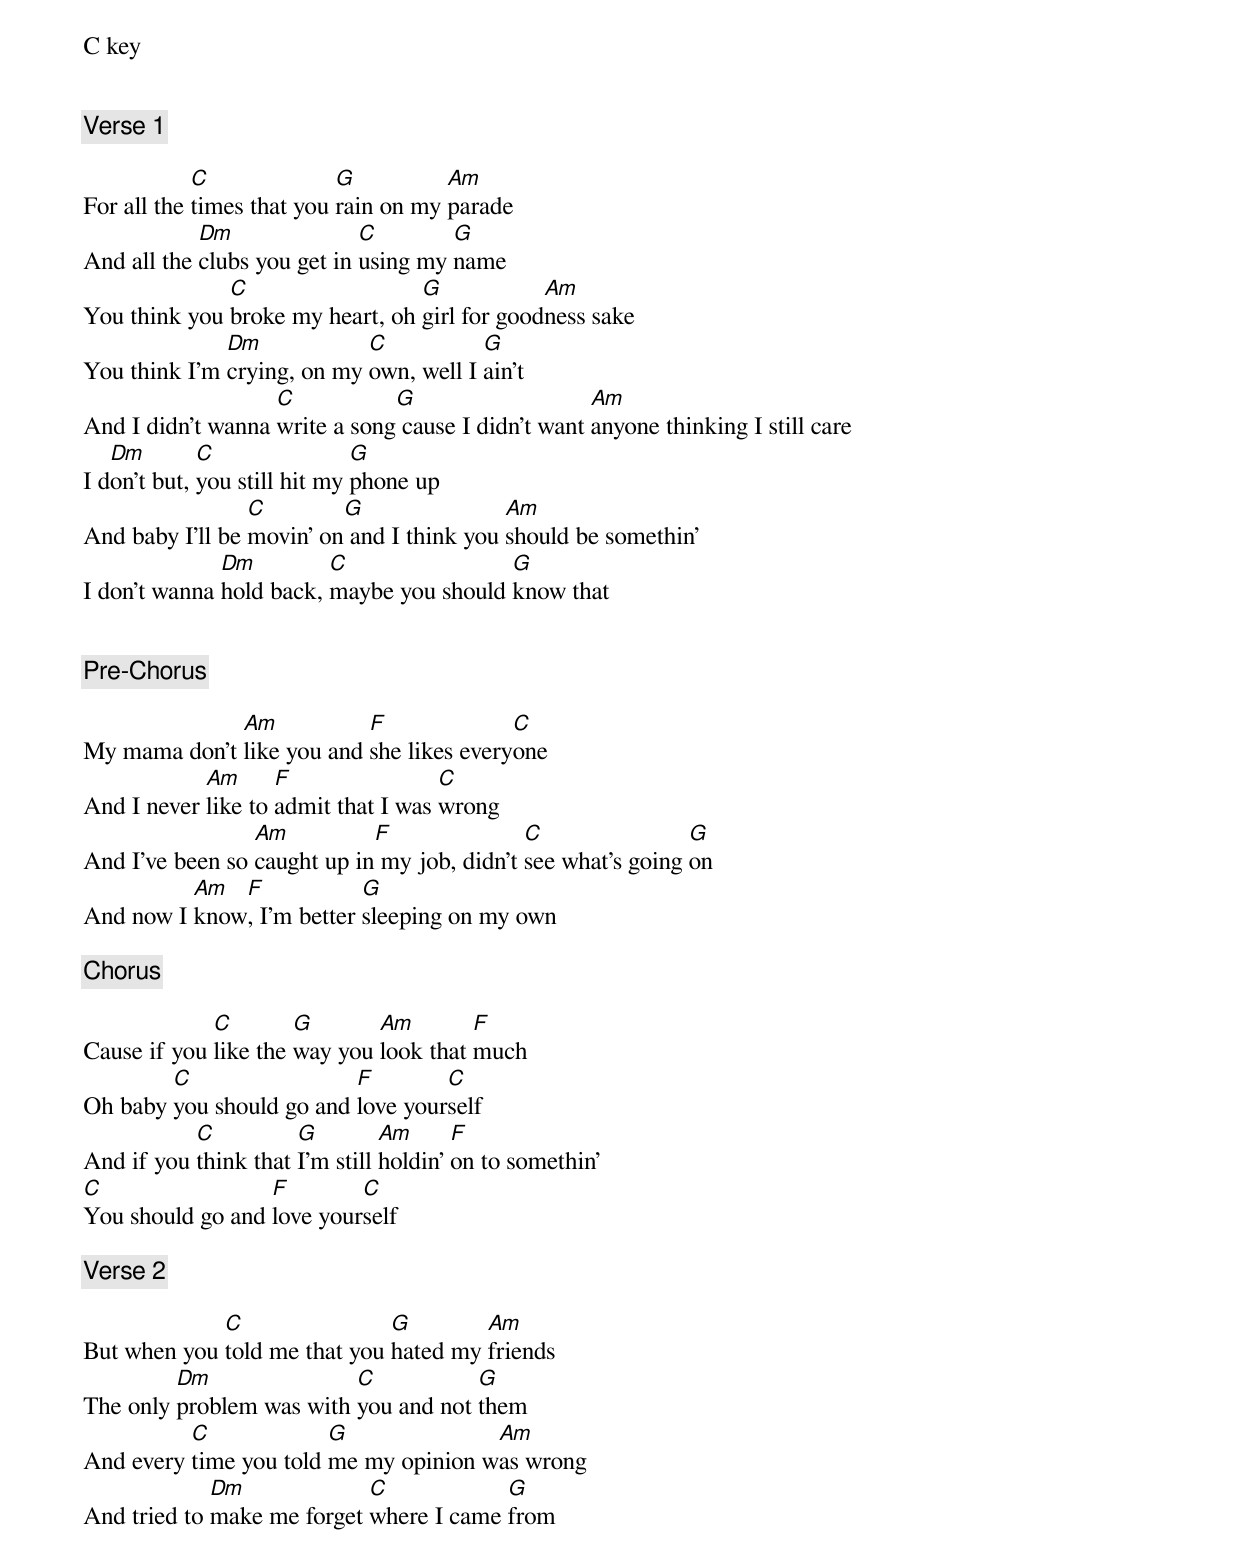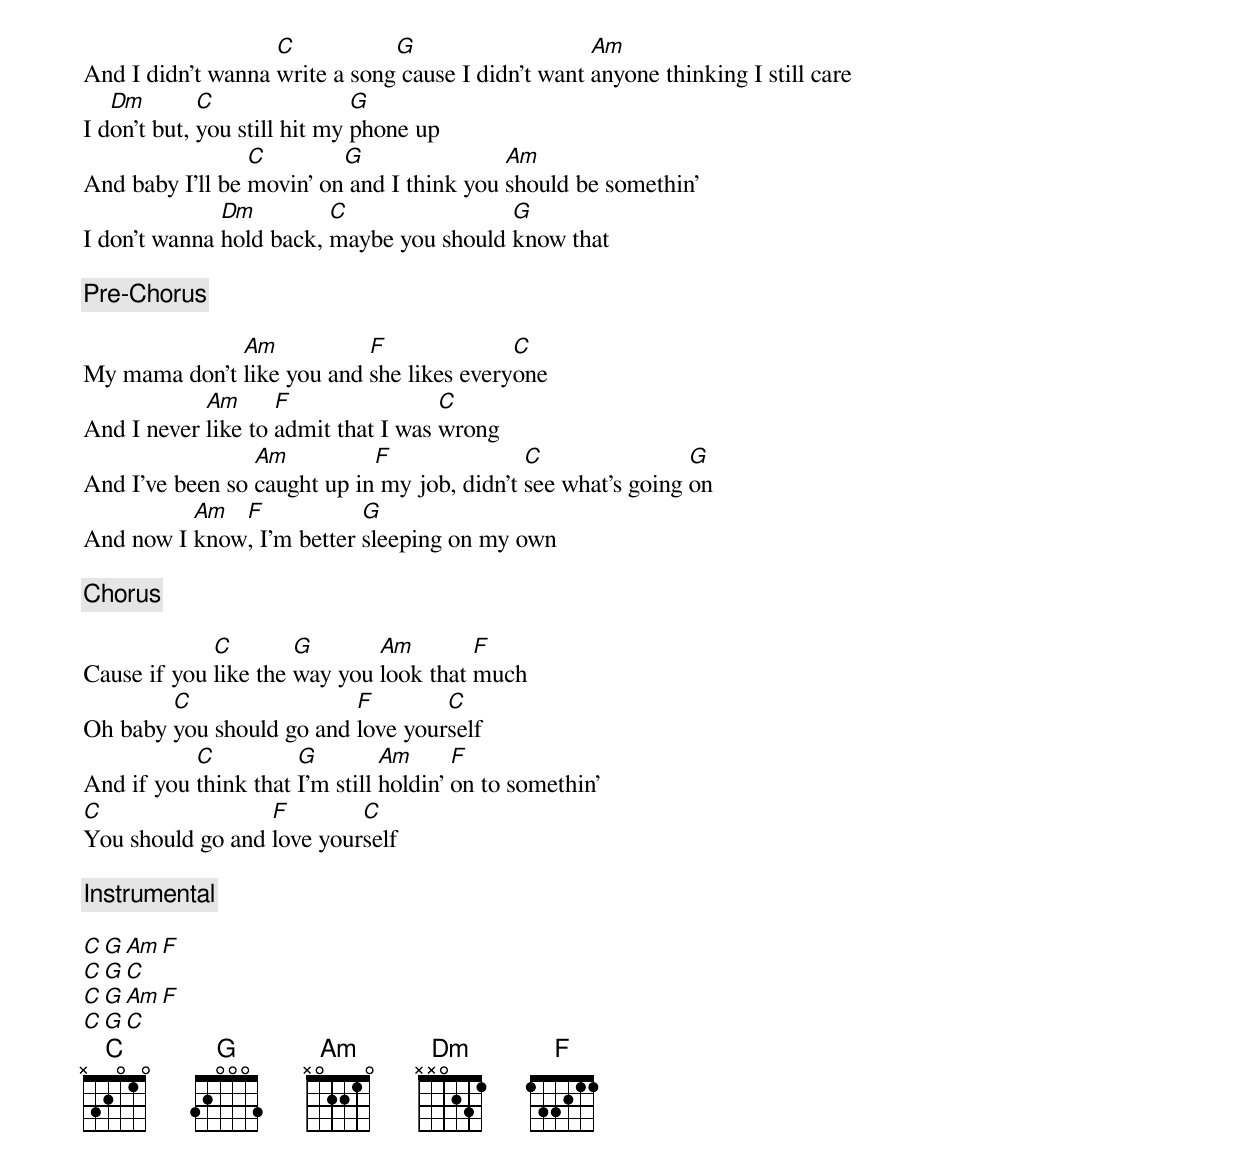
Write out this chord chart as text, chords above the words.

C key


[Verse 1]

            C              G          Am
For all the times that you rain on my parade
            Dm               C        G
And all the clubs you get in using my name
              C                  G            Am
You think you broke my heart, oh girl for goodness sake
              Dm            C           G
You think I'm crying, on my own, well I ain't
                   C           G                    Am
And I didn't wanna write a song cause I didn't want anyone thinking I still care
   Dm        C                G
I don't but, you still hit my phone up
                 C        G                Am
And baby I'll be movin' on and I think you should be somethin'
              Dm         C                G
I don't wanna hold back, maybe you should know that


[Pre-Chorus]

              Am           F              C
My mama don't like you and she likes everyone
            Am      F                C
And I never like to admit that I was wrong
                 Am          F               C                G
And I've been so caught up in my job, didn't see what's going on
          Am  F            G
And now I know, I'm better sleeping on my own

[Chorus]

             C        G       Am        F
Cause if you like the way you look that much
        C                 F        C
Oh baby you should go and love yourself
           C          G         Am      F
And if you think that I'm still holdin' on to somethin'
C                 F        C
You should go and love yourself

[Verse 2]

             C                G        Am
But when you told me that you hated my friends
         Dm               C           G
The only problem was with you and not them
          C             G              Am
And every time you told me my opinion was wrong
             Dm             C            G
And tried to make me forget where I came from
                   C           G                    Am
And I didn't wanna write a song cause I didn't want anyone thinking I still care
   Dm        C                G
I don't but, you still hit my phone up
                 C        G                Am
And baby I'll be movin' on and I think you should be somethin'
              Dm         C                G
I don't wanna hold back, maybe you should know that

[Pre-Chorus]

              Am           F              C
My mama don't like you and she likes everyone
            Am      F                C
And I never like to admit that I was wrong
                 Am          F               C                G
And I've been so caught up in my job, didn't see what's going on
          Am  F            G
And now I know, I'm better sleeping on my own

[Chorus]

             C        G       Am        F
Cause if you like the way you look that much
        C                 F        C
Oh baby you should go and love yourself
           C          G         Am      F
And if you think that I'm still holdin' on to somethin'
C                 F        C
You should go and love yourself

[Instrumental]

C G Am F
C G C
C G Am F
C G C
